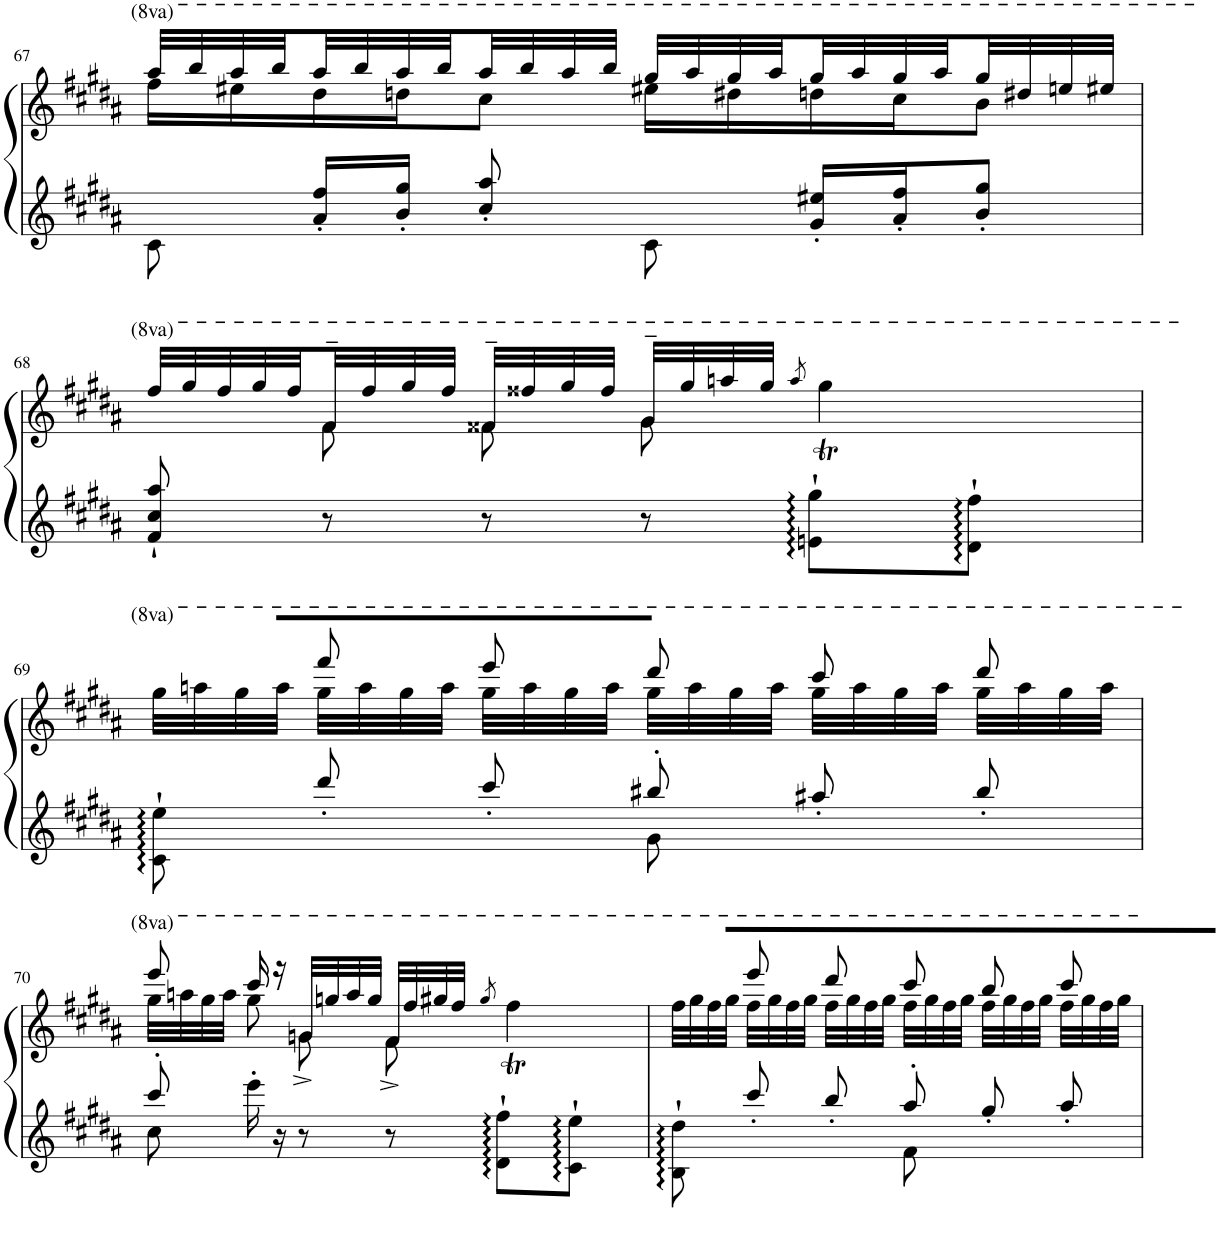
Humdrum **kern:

**kern	**kern
*part1	*part1
*staff2	*staff1
*I"Piano	*
*I'Pno	*
!!LO:PB:g=z
*clefG2	*clefG2
*k[f#c#g#d#a#]	*k[f#c#g#d#a#]
*M6/8	*M6/8
=67	=67
*	*^
8c#\	32aaa#/LLL	16fff#\LL
.	32bbb/	.
.	32aaa#/	16eee#X\
.	32bbb/	.
16a#/' 16ff#/'LL	32aaa#/	16ddd#\
.	32bbb/	.
16b/' 16gg#/'JJ	32aaa#/	16dddn\J
.	32bbb/	.
8cc#/' 8aa#/'	32aaa#/	8ccc#\J
.	32bbb/	.
.	32aaa#/	.
.	32bbb/JJJ	.
8c#\	32ggg#/LLL	16eee#X\LL
.	32aaa#/	.
.	32ggg#/	16ddd#X\
.	32aaa#/	.
16g#/' 16ee#X/'LL	32ggg#/	16dddn\
.	32aaa#/	.
16a#/' 16ff#/'J	32ggg#/	16ccc#\J
.	32aaa#/	.
8b/' 8gg#/'J	32ggg#/	8bb\J
.	32ddd#X/	.
.	32eeen/	.
.	32eee#X/JJJ	.
!!LO:LB:g=z	!!
=68	=68	=68
*	*Xtuplet	*
8f#/'` 8cc#/'` 8aa#/'`	40fff#/LLL	8ryy
.	40ggg#/	.
.	40fff#/	.
.	40ggg#/	.
.	40fff#/	.
8r	32ff#~/	8ff#\
.	32fff#/	.
.	32ggg#/	.
.	32fff#/JJJ	.
8r	32ff##X~/LLL	8ff##X\
.	32fff##X/	.
.	32ggg#/	.
.	32fff##/JJJ	.
8r	32gg#~/LLL	8gg#\
.	32ggg#/	.
.	32aaan/	.
.	32ggg#/JJJ	.
.	.	8qaaa/
8en\'` 8gg#\'`L	32aaa!	4ggg#T\
.	32ggg#!	.
.	32aaa!	.
.	32ggg#!	.
8d#\'` 8ff#\'`J	32aaa!	.
.	32ggg#!	.
.	48aaa!	.
.	48ggg#!	.
.	48aaa!	.
!!LO:LB:g=z	!!
=69	=69	=69
*^	*	*
8c#\'` 8ee\'`	4.ryy	8ryy	32ggg#\LLL
.	.	.	32aaan\
.	.	.	32ggg#\
.	.	.	32aaa\JJJ
8ddd#'/	.	8ffff#/	32ggg#\LLL
.	.	.	32aaa\
.	.	.	32ggg#\
.	.	.	32aaa\JJJ
8ccc#'/	.	8eeee/	32ggg#\LLL
.	.	.	32aaa\
.	.	.	32ggg#\
.	.	.	32aaa\JJJ
8bb#X'/	8g#\	8dddd#/	32ggg#\LLL
.	.	.	32aaa\
.	.	.	32ggg#\
.	.	.	32aaa\JJJ
8aa#X'/	4ryy	8cccc#/	32ggg#\LLL
.	.	.	32aaa\
.	.	.	32ggg#\
.	.	.	32aaa\JJJ
8bb#'/	.	8dddd#/	32ggg#\LLL
.	.	.	32aaa\
.	.	.	32ggg#\
.	.	.	32aaa\JJJ
!!LO:LB:g=z
=70	=70	=70	=70
*	*	*	*^
8ccc#'/	8cc#\	8eeee/	2ryy	32ggg#\LLL
.	.	.	.	32aaan\
.	.	.	.	32ggg#\
.	.	.	.	32aaa\JJJ
16eee'\	2ryy	16cccc#/	.	8ggg#\
16r	.	16r	.	.
8r	.	32ggn/LLL	.	8ggn^\
.	.	32gggn/	.	.
.	.	32aaa/	.	.
.	.	32ggg/JJJ	.	.
8r	.	32ff#/LLL	.	8ff#^\
.	.	32fff#/	.	.
.	.	32ggg#X/	.	.
.	.	32fff#/JJJ	.	.
.	.	.	8qggg#/	.
8d#\'` 8ff#\'`L	.	32ggg#!	4fff#T\	4ryy
.	.	32fff#!	.	.
.	.	32ggg#!	.	.
.	.	32fff#!	.	.
8c#\'` 8ee\'`J	8ryy	32ggg#!	.	.
.	.	32fff#!	.	.
.	.	48ggg#!	.	.
.	.	48fff#!	.	.
.	.	48ggg#!	.	.
*	*	*	*v	*v
=71	=71	=71	=71
8B\'` 8dd#\'`	4.ryy	8ryy	32fff#\LLL
.	.	.	32ggg#\
.	.	.	32fff#\
.	.	.	32ggg#\JJJ
8ccc#'/	.	8eeee/	32fff#\LLL
.	.	.	32ggg#\
.	.	.	32fff#\
.	.	.	32ggg#\JJJ
8bb'/	.	8dddd#/	32fff#\LLL
.	.	.	32ggg#\
.	.	.	32fff#\
.	.	.	32ggg#\JJJ
8aa#'/	8f#\	8cccc#/	32fff#\LLL
.	.	.	32ggg#\
.	.	.	32fff#\
.	.	.	32ggg#\JJJ
8gg#'/	4ryy	8bbb/	32fff#\LLL
.	.	.	32ggg#\
.	.	.	32fff#\
.	.	.	32ggg#\JJJ
8aa#'/	.	8cccc#/	32fff#\LLL
.	.	.	32ggg#\
.	.	.	32fff#\
.	.	.	32ggg#\JJJ
*v	*v	*	*
*	*v	*v
=	=
*-	*-
